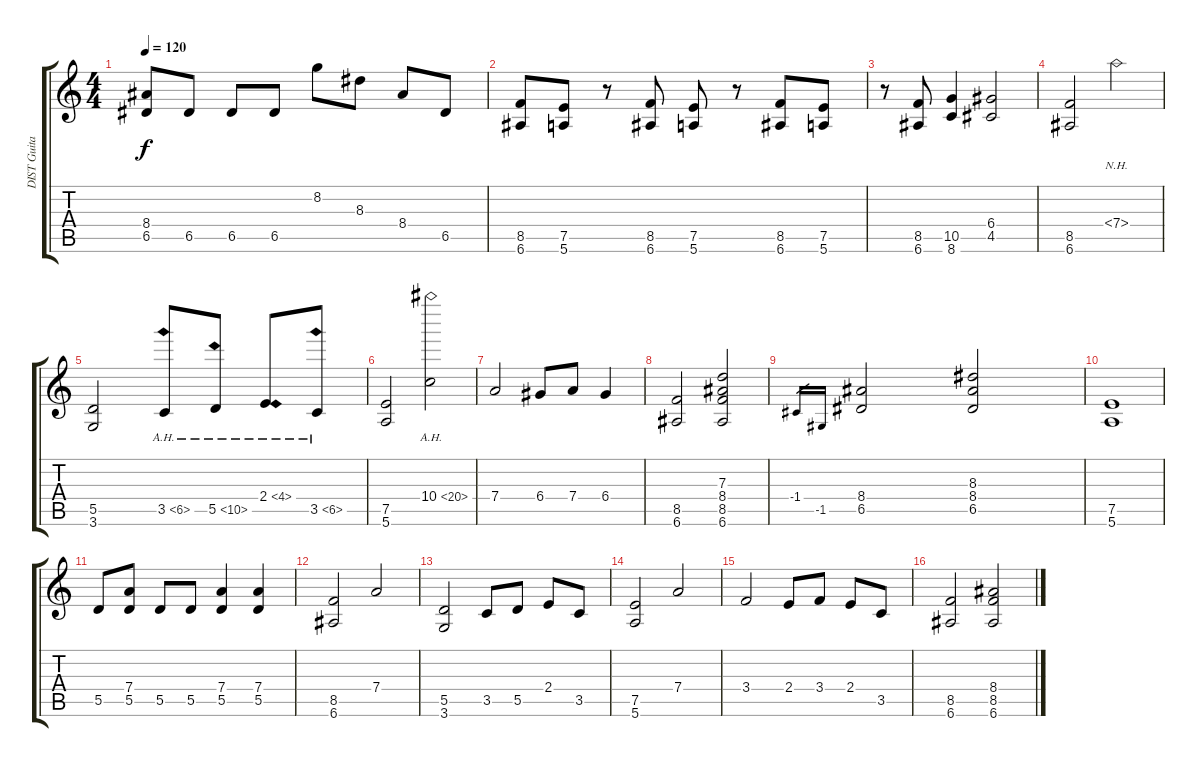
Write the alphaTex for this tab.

\track ("DIST Guitar" "DIST Guita") {instrument overdrivenguitar}
\staff {score tabs}
\tuning (E4 B3 G3 D3 A2 E2) {hide}
\ts (4 4)
\tempo 120
\clef g2
\ks c
(8.4 6.5).8{dy f} 6.5.8 6.5.8 6.5.8 8.2.8 8.3.8 8.4.8 6.5.8 |
(8.5 6.6).8 (7.5 5.6).8 r.8 (8.5 6.6).8 (7.5 5.6).8 r.8 (8.5 6.6).8 (7.5 5.6).8 |
r.8 (8.5 6.6).8 (10.5 8.6).4 (6.4 4.5).2 |
(8.5 6.6).2 7.4{nh}.2 |
(5.5 3.6).2 3.5{ah 3}.8 5.5{ah 5}.8 2.4{ah 2}.8 3.5{ah 3}.8 |
(7.5 5.6).2 10.4{ah 10}.2 |
7.4.2 6.4.8 7.4.8 6.4.4 |
(8.5 6.6).2 (7.3 8.4 8.5 6.6).2 |
-1.4.16{gr} -1.5.16{gr} (8.4 6.5).2 (8.3 8.4 6.5).2 |
(7.5 5.6).1 |
5.5.8 (7.4 5.5).8 5.5.8 5.5.8 (7.4 5.5).4 (7.4 5.5).4 |
(8.5 6.6).2 7.4.2 |
(5.5 3.6).2 3.5.8 5.5.8 2.4.8 3.5.8 |
(7.5 5.6).2 7.4.2 |
3.4.2 2.4.8 3.4.8 2.4.8 3.5.8 |
(8.5 6.6).2 (8.4 8.5 6.6).2
